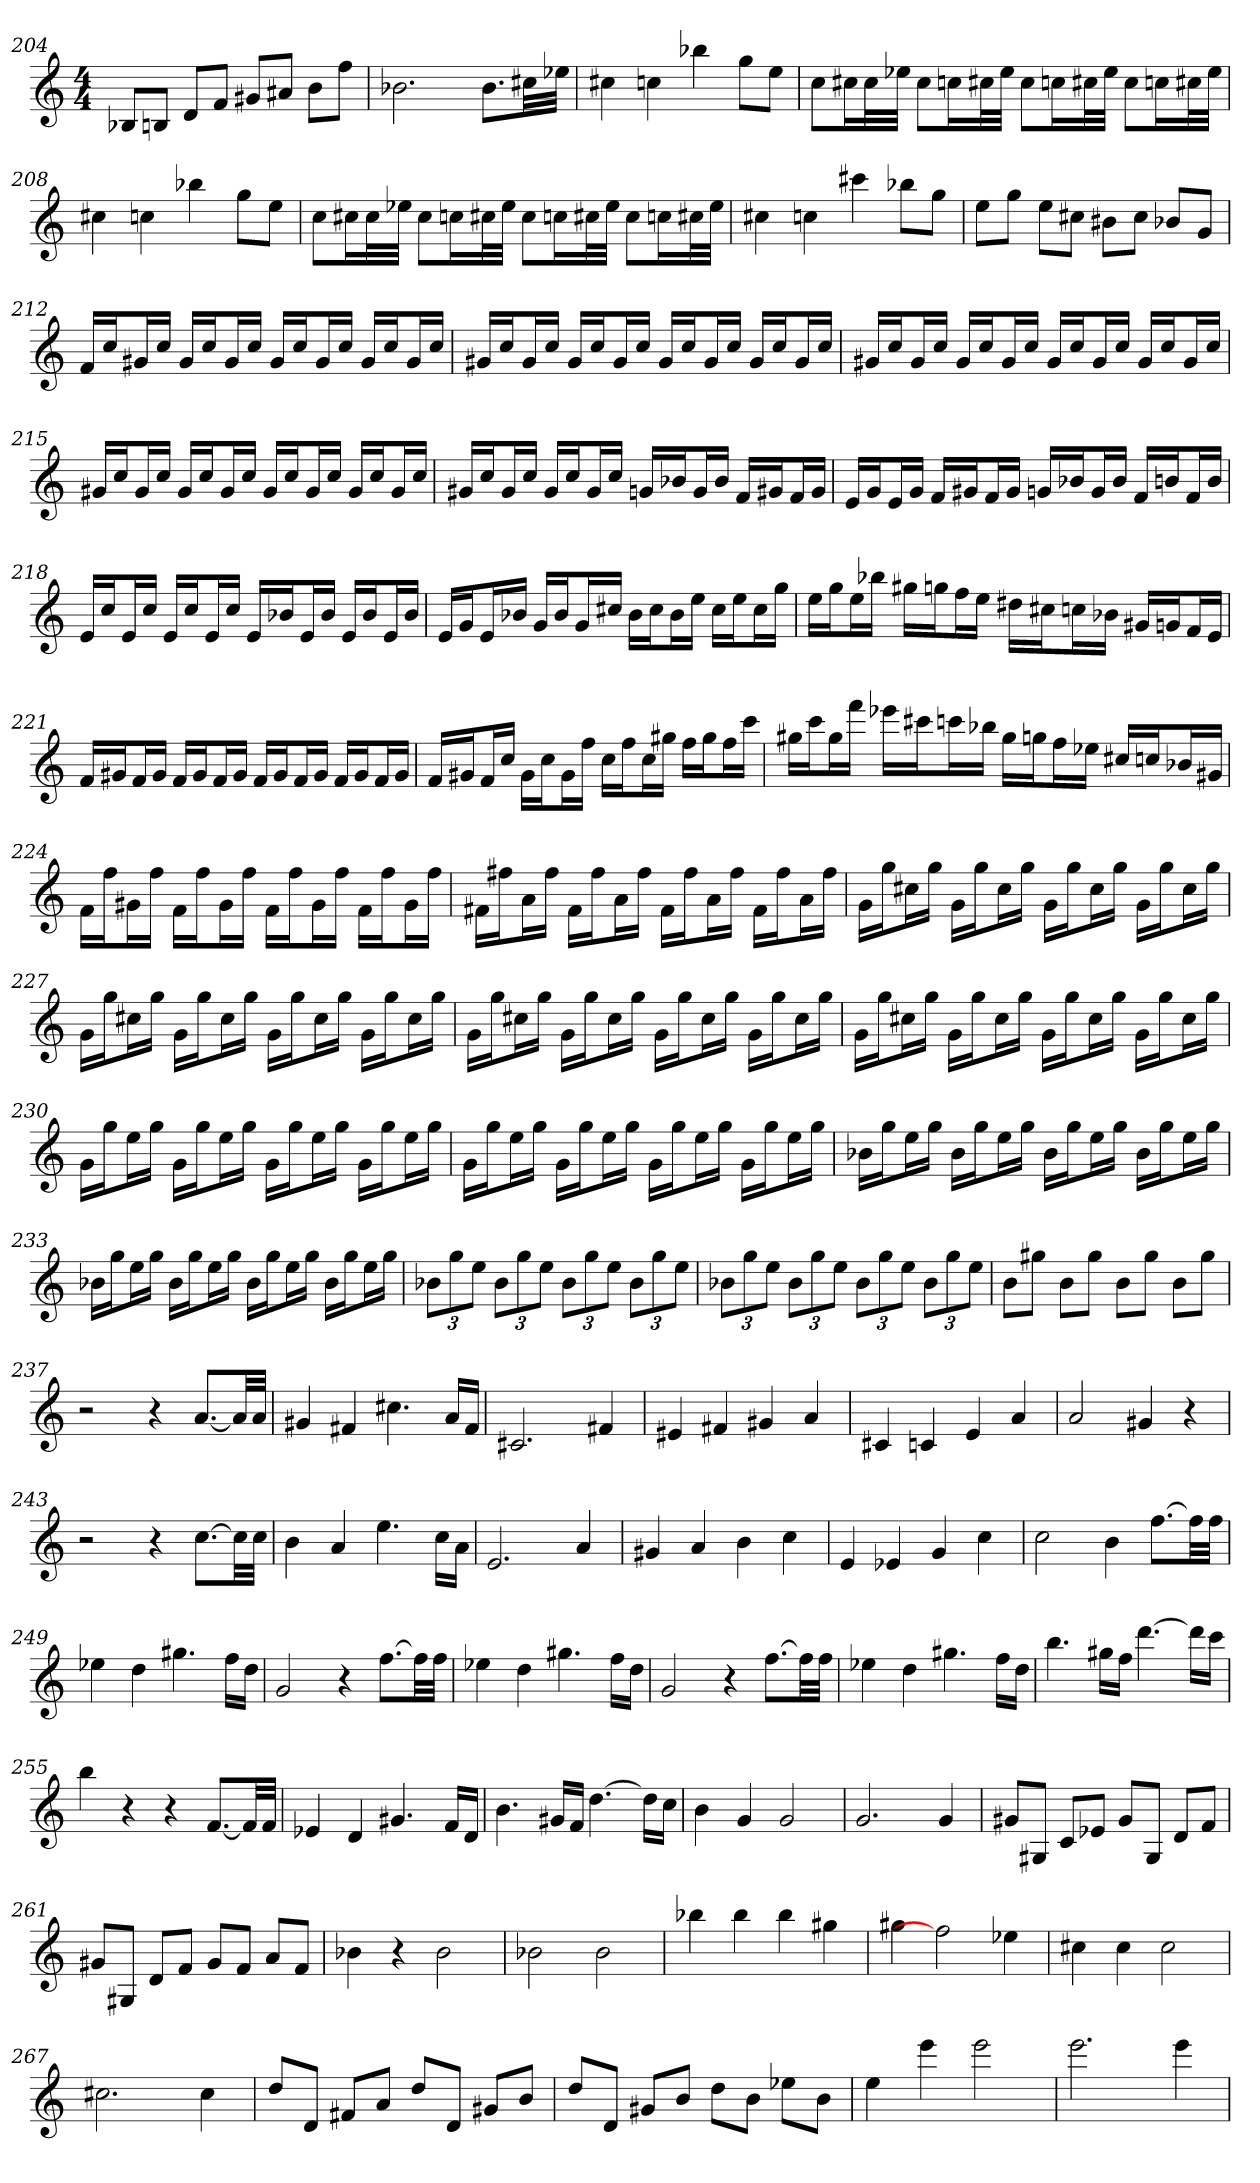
**kern
*part1
*staff1
*clefG2
*k[]
*C:
*M4/4
=204
8B-X/L
8Bn/J
8d/L
8f/J
8g#X/L
8a#X/J
8b\L
8ff\J
=205
2.b-X
8.b-\L
32cc#X\LL
32ee-X\JJJ
=206
4cc#X
4ccn
4bb-X
8gg\L
8ee\J
=207
8cc\L
16cc#X\L
32cc#\L
32ee-X\JJJ
8cc#\L
16ccn\L
32cc#X\L
32ee-\JJJ
8cc#\L
16ccn\L
32cc#X\L
32ee-\JJJ
8cc#\L
16ccn\L
32cc#X\L
32ee-\JJJ
=208
4cc#X
4ccn
4bb-X
8gg\L
8ee\J
=209
8cc\L
16cc#X\L
32cc#\L
32ee-X\JJJ
8cc#\L
16ccn\L
32cc#X\L
32ee-\JJJ
8cc#\L
16ccn\L
32cc#X\L
32ee-\JJJ
8cc#\L
16ccn\L
32cc#X\L
32ee-\JJJ
=210
4cc#X
4ccn
4ccc#X
8bb-X\L
8gg\J
=211
8ee\L
8gg\J
8ee\L
8cc#X\J
8b#X\L
8cc#\J
8b-X/L
8g/J
=212
16f/LL
16cc/J
16g#X/L
16cc/JJ
16g#/LL
16cc/J
16g#/L
16cc/JJ
16g#/LL
16cc/J
16g#/L
16cc/JJ
16g#/LL
16cc/J
16g#/L
16cc/JJ
=213
16g#X/LL
16cc/J
16g#/L
16cc/JJ
16g#/LL
16cc/J
16g#/L
16cc/JJ
16g#/LL
16cc/J
16g#/L
16cc/JJ
16g#/LL
16cc/J
16g#/L
16cc/JJ
=214
16g#X/LL
16cc/J
16g#/L
16cc/JJ
16g#/LL
16cc/J
16g#/L
16cc/JJ
16g#/LL
16cc/J
16g#/L
16cc/JJ
16g#/LL
16cc/J
16g#/L
16cc/JJ
=215
16g#X/LL
16cc/J
16g#/L
16cc/JJ
16g#/LL
16cc/J
16g#/L
16cc/JJ
16g#/LL
16cc/J
16g#/L
16cc/JJ
16g#/LL
16cc/J
16g#/L
16cc/JJ
=216
16g#X/LL
16cc/J
16g#/L
16cc/JJ
16g#/LL
16cc/J
16g#/L
16cc/JJ
16gn/LL
16b-X/J
16g/L
16b-/JJ
16f/LL
16g#X/J
16f/L
16g#/JJ
=217
16e/LL
16g/J
16e/L
16g/JJ
16f/LL
16g#X/J
16f/L
16g#/JJ
16gn/LL
16b-X/J
16g/L
16b-/JJ
16f/LL
16bn/J
16f/L
16b/JJ
=218
16e/LL
16cc/J
16e/L
16cc/JJ
16e/LL
16cc/J
16e/L
16cc/JJ
16e/LL
16b-X/J
16e/L
16b-/JJ
16e/LL
16b-/J
16e/L
16b-/JJ
=219
16e/LL
16g/J
16e/L
16b-X/JJ
16g/LL
16b-/J
16g/L
16cc#X/JJ
16b-\LL
16cc#\J
16b-\L
16ee\JJ
16cc#\LL
16ee\J
16cc#\L
16gg\JJ
=220
16ee\LL
16gg\J
16ee\L
16bb-X\JJ
16gg#X\LL
16ggn\J
16ff\L
16ee\JJ
16dd#X\LL
16cc#X\J
16ccn\L
16b-X\JJ
16g#X/LL
16gn/J
16f/L
16e/JJ
=221
16f/LL
16g#X/J
16f/L
16g#/JJ
16f/LL
16g#/J
16f/L
16g#/JJ
16f/LL
16g#/J
16f/L
16g#/JJ
16f/LL
16g#/J
16f/L
16g#/JJ
=222
16f/LL
16g#X/J
16f/L
16cc/JJ
16g#\LL
16cc\J
16g#\L
16ff\JJ
16cc\LL
16ff\J
16cc\L
16gg#X\JJ
16ff\LL
16gg#\J
16ff\L
16ccc\JJ
=223
16gg#X\LL
16ccc\J
16gg#\L
16fff\JJ
16eee-X\LL
16ccc#X\J
16cccn\L
16bb-X\JJ
16gg#\LL
16ggn\J
16ff\L
16ee-X\JJ
16cc#X/LL
16ccn/J
16b-X/L
16g#X/JJ
=224
16f\LL
16ff\J
16g#X\L
16ff\JJ
16f\LL
16ff\J
16g#\L
16ff\JJ
16f\LL
16ff\J
16g#\L
16ff\JJ
16f\LL
16ff\J
16g#\L
16ff\JJ
=225
16f#X\LL
16ff#X\J
16a\L
16ff#\JJ
16f#\LL
16ff#\J
16a\L
16ff#\JJ
16f#\LL
16ff#\J
16a\L
16ff#\JJ
16f#\LL
16ff#\J
16a\L
16ff#\JJ
=226
16g\LL
16gg\J
16cc#X\L
16gg\JJ
16g\LL
16gg\J
16cc#\L
16gg\JJ
16g\LL
16gg\J
16cc#\L
16gg\JJ
16g\LL
16gg\J
16cc#\L
16gg\JJ
=227
16g\LL
16gg\J
16cc#X\L
16gg\JJ
16g\LL
16gg\J
16cc#\L
16gg\JJ
16g\LL
16gg\J
16cc#\L
16gg\JJ
16g\LL
16gg\J
16cc#\L
16gg\JJ
=228
16g\LL
16gg\J
16cc#X\L
16gg\JJ
16g\LL
16gg\J
16cc#\L
16gg\JJ
16g\LL
16gg\J
16cc#\L
16gg\JJ
16g\LL
16gg\J
16cc#\L
16gg\JJ
=229
16g\LL
16gg\J
16cc#X\L
16gg\JJ
16g\LL
16gg\J
16cc#\L
16gg\JJ
16g\LL
16gg\J
16cc#\L
16gg\JJ
16g\LL
16gg\J
16cc#\L
16gg\JJ
=230
16g\LL
16gg\J
16ee\L
16gg\JJ
16g\LL
16gg\J
16ee\L
16gg\JJ
16g\LL
16gg\J
16ee\L
16gg\JJ
16g\LL
16gg\J
16ee\L
16gg\JJ
=231
16g\LL
16gg\J
16ee\L
16gg\JJ
16g\LL
16gg\J
16ee\L
16gg\JJ
16g\LL
16gg\J
16ee\L
16gg\JJ
16g\LL
16gg\J
16ee\L
16gg\JJ
=232
16b-X\LL
16gg\J
16ee\L
16gg\JJ
16b-\LL
16gg\J
16ee\L
16gg\JJ
16b-\LL
16gg\J
16ee\L
16gg\JJ
16b-\LL
16gg\J
16ee\L
16gg\JJ
=233
16b-X\LL
16gg\J
16ee\L
16gg\JJ
16b-\LL
16gg\J
16ee\L
16gg\JJ
16b-\LL
16gg\J
16ee\L
16gg\JJ
16b-\LL
16gg\J
16ee\L
16gg\JJ
=234
12b-X\L
12gg\
12ee\J
12b-\L
12gg\
12ee\J
12b-\L
12gg\
12ee\J
12b-\L
12gg\
12ee\J
=235
12b-X\L
12gg\
12ee\J
12b-\L
12gg\
12ee\J
12b-\L
12gg\
12ee\J
12b-\L
12gg\
12ee\J
=236
8b\L
8gg#X\J
8b\L
8gg#\J
8b\L
8gg#\J
8b\L
8gg#\J
=237
2r
4r
[8.a/L
32a/LL]
32a/JJJ
=238
4g#X
4f#X
4.cc#X
16a/LL
16f#/JJ
=239
2.c#X
4f#X
=240
4e#X
4f#X
4g#X
4a
=241
4c#X
4cn
4e
4a
=242
2a
4g#X
4r
=243
2r
4r
[8.cc\L
32cc\LL]
32cc\JJJ
=244
4b
4a
4.ee
16cc\LL
16a\JJ
=245
2.e
4a
=246
4g#X
4a
4b
4cc
=247
4e
4e-X
4g
4cc
=248
2cc
4b
[8.ff\L
32ff\LL]
32ff\JJJ
=249
4ee-X
4dd
4.gg#X
16ff\LL
16dd\JJ
=250
2g
4r
[8.ff\L
32ff\LL]
32ff\JJJ
=251
4ee-X
4dd
4.gg#X
16ff\LL
16dd\JJ
=252
2g
4r
[8.ff\L
32ff\LL]
32ff\JJJ
=253
4ee-X
4dd
4.gg#X
16ff\LL
16dd\JJ
=254
4.bb
16gg#X\LL
16ff\JJ
[4.ddd
16ddd\LL]
16ccc\JJ
=255
4bb
4r
4r
[8.f/L
32f/LL]
32f/JJJ
=256
4e-X
4d
4.g#X
16f/LL
16d/JJ
=257
4.b
16g#X/LL
16f/JJ
[4.dd
16dd\LL]
16cc\JJ
=258
4b
4g
2g
=259
2.g
4g
=260
8g#X/L
8G#X/J
8c/L
8e-X/J
8g#/L
8G#/J
8d/L
8f/J
=261
8g#X/L
8G#X/J
8d/L
8f/J
8g#/L
8f/J
8a/L
8f/J
=262
4b-X
4r
2b-
=263
2b-X
2b-
=264
4bb-X
4bb-
4bb-
4gg#X
=265
4gg#X
2ff]
4ee-X
=266
4cc#X
4cc#
2cc#
=267
2.cc#X
4cc#
=268
8dd/L
8d/J
8f#X/L
8a/J
8dd/L
8d/J
8g#X/L
8b/J
=269
8dd/L
8d/J
8g#X/L
8b/J
8dd\L
8b\J
8ee-X\L
8b\J
=270
4ee
4eee
2eee
=271
2.eee
4eee
=
*-
